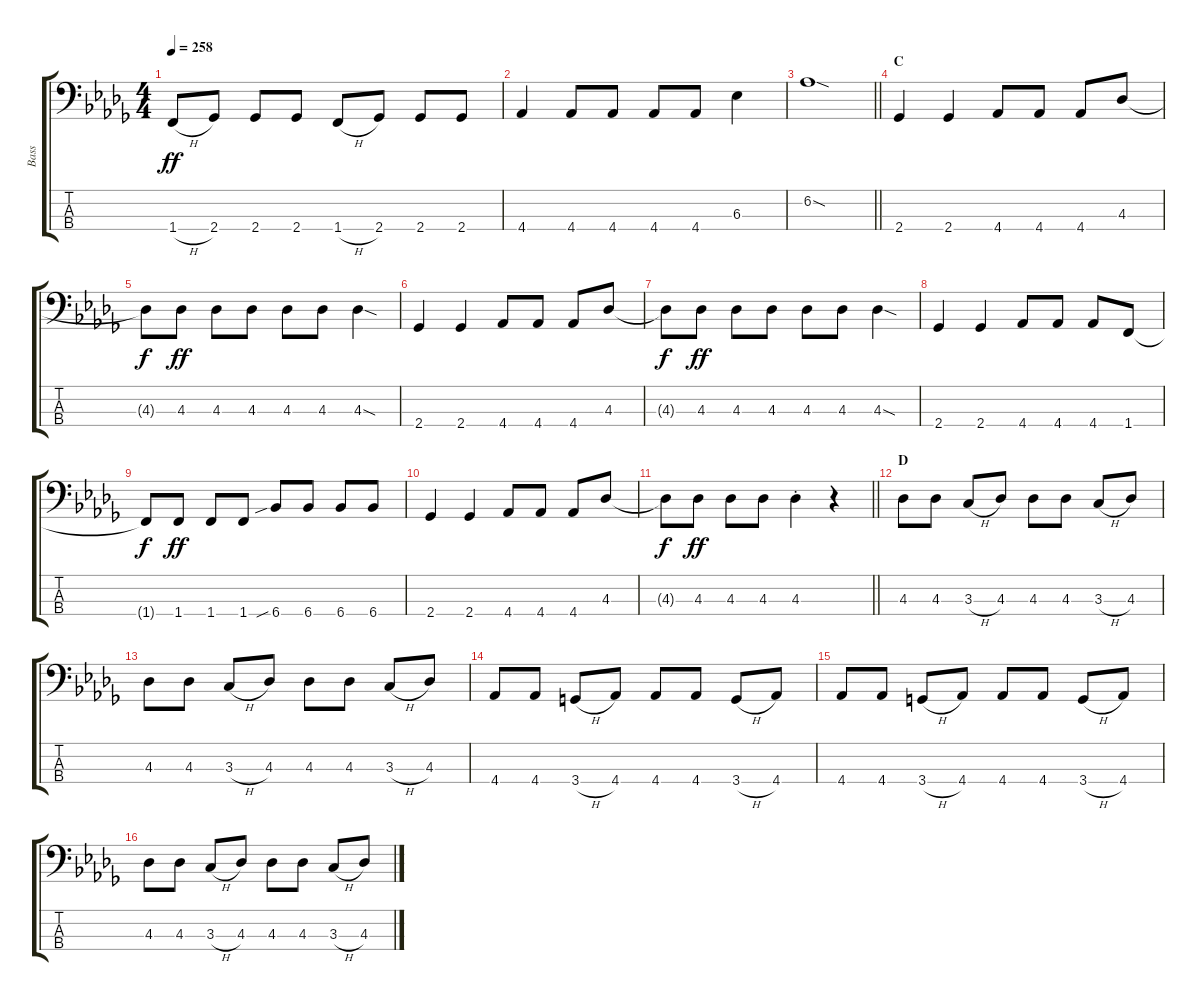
\track ("Bass" "Bass") {instrument electricbassfinger}
\staff {score tabs}
\tuning (G2 D2 A1 E1) {hide}
\ts (4 4)
\tempo 258
\clef f4
\ks db
1.4{h}.8{dy ff} 2.4.8 2.4.8 2.4.8 1.4{h}.8 2.4.8 2.4.8 2.4.8 |
4.4.4 4.4.8 4.4.8 4.4.8 4.4.8 6.3.4 |
\barLineRight lightlight
6.2{sod}.1 |
\section ("" "C")
2.4.4 2.4.4 4.4.8 4.4.8 4.4.8 4.3.8 |
4.3{t}.8{dy f} 4.3.8{dy ff} 4.3.8 4.3.8 4.3.8 4.3.8 4.3{sod}.4 |
2.4.4 2.4.4 4.4.8 4.4.8 4.4.8 4.3.8 |
4.3{t}.8{dy f} 4.3.8{dy ff} 4.3.8 4.3.8 4.3.8 4.3.8 4.3{sod}.4 |
2.4.4 2.4.4 4.4.8 4.4.8 4.4.8 1.4.8 |
1.4{t}.8{dy f} 1.4.8{dy ff} 1.4.8 1.4.8 6.4{sib}.8 6.4.8 6.4.8 6.4.8 |
2.4.4 2.4.4 4.4.8 4.4.8 4.4.8 4.3.8 |
\barLineRight lightlight
4.3{t}.8{dy f} 4.3.8{dy ff} 4.3.8 4.3.8 4.3{st}.4 r.4 |
\section ("" "D")
4.3.8 4.3.8 3.3{h}.8 4.3.8 4.3.8 4.3.8 3.3{h}.8 4.3.8 |
4.3.8 4.3.8 3.3{h}.8 4.3.8 4.3.8 4.3.8 3.3{h}.8 4.3.8 |
4.4.8 4.4.8 3.4{h}.8 4.4.8 4.4.8 4.4.8 3.4{h}.8 4.4.8 |
4.4.8 4.4.8 3.4{h}.8 4.4.8 4.4.8 4.4.8 3.4{h}.8 4.4.8 |
4.3.8 4.3.8 3.3{h}.8 4.3.8 4.3.8 4.3.8 3.3{h}.8 4.3.8
